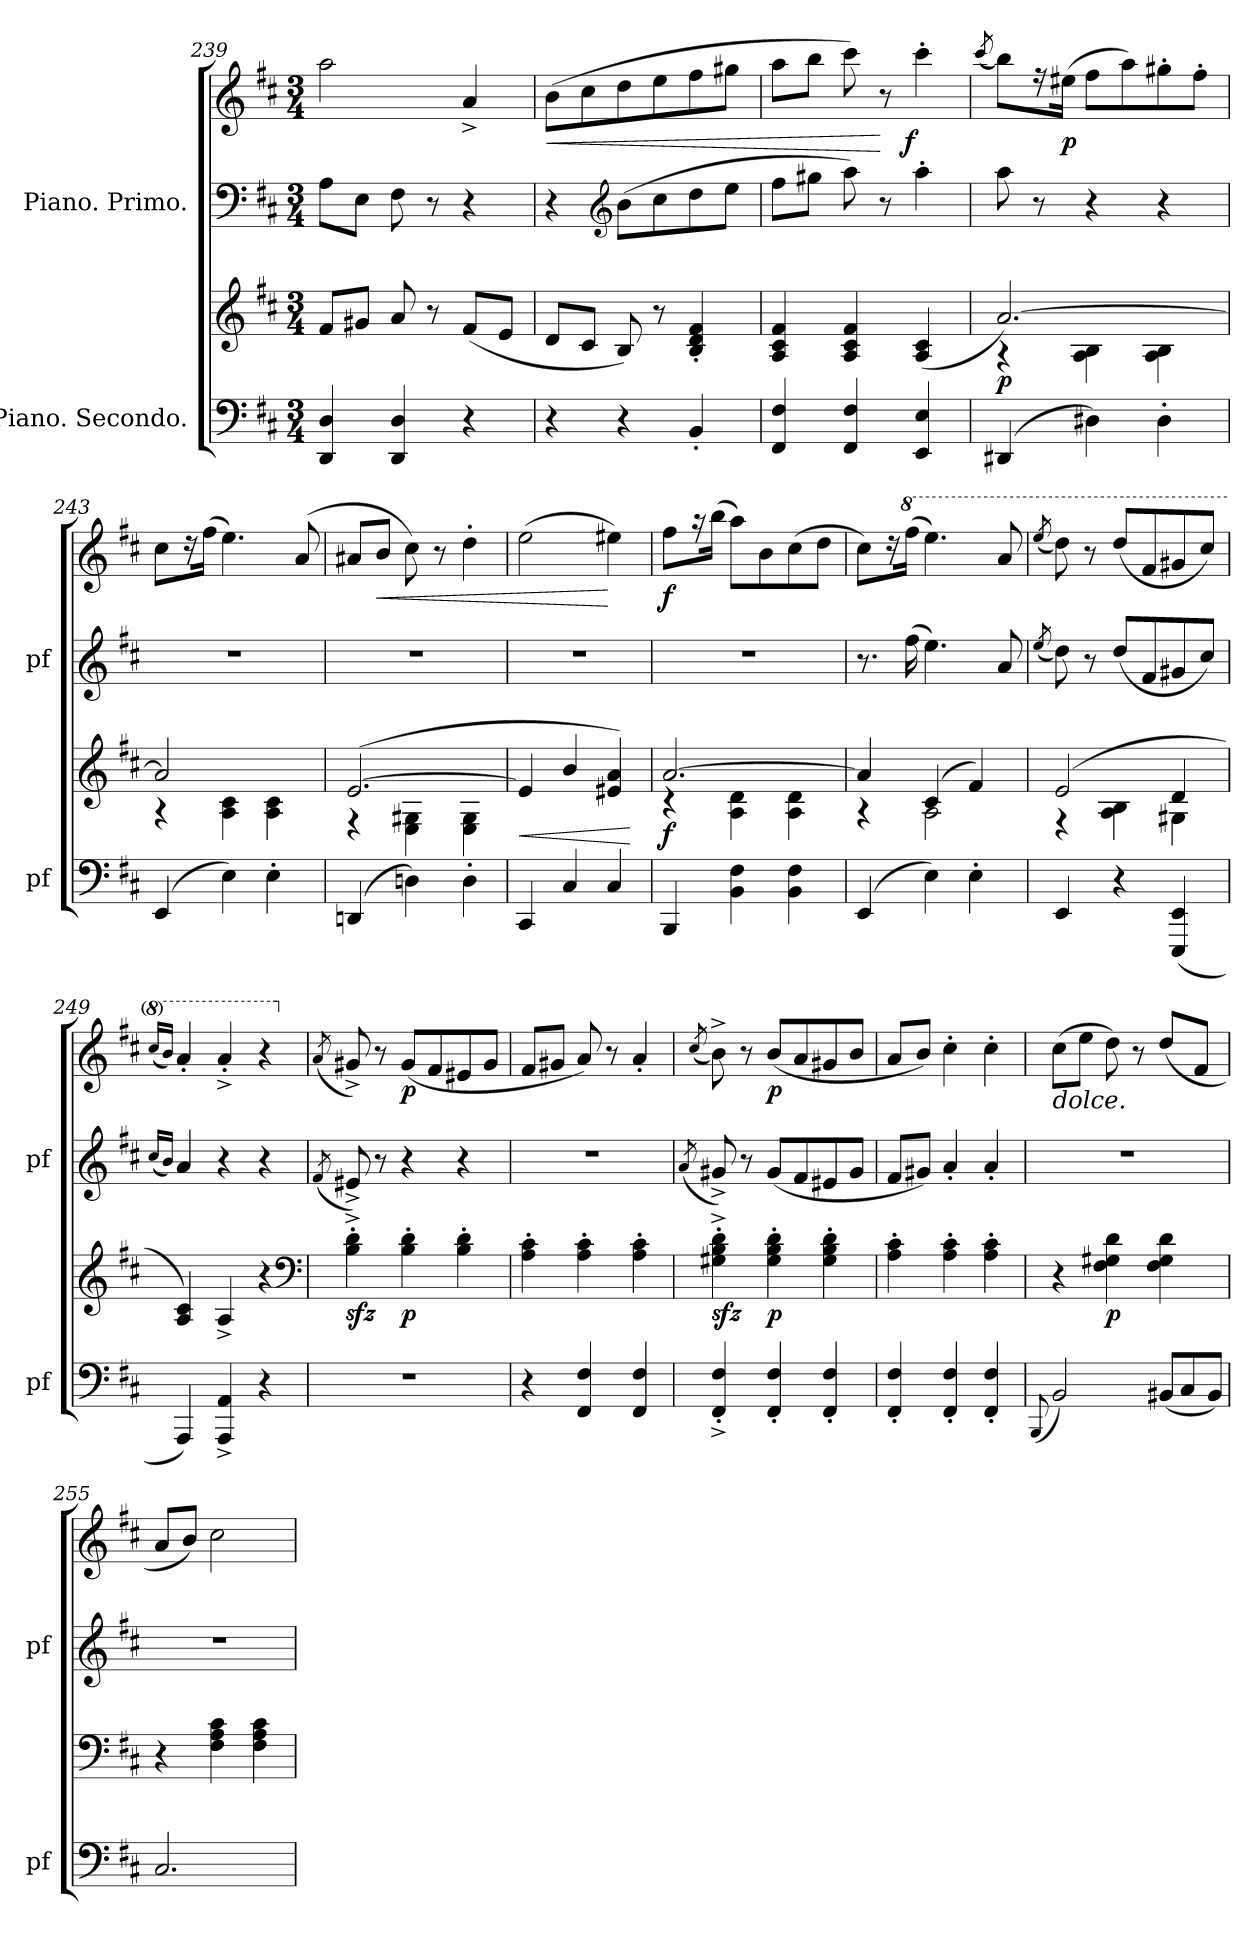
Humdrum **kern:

**kern	**kern	**dynam	**kern	**kern	**dynam
*part4	*part3	*part3	*part2	*part1	*part1
*staff4	*staff3	*staff3	*staff2	*staff1	*staff1
*I"Piano. Secondo.	*	*	*I"Piano. Primo.	*	*
*I'pf	*	*	*I'pf	*	*
*clefF4	*clefG2	*	*clefF4	*clefG2	*
*k[f#c#]	*k[f#c#]	*	*k[f#c#]	*k[f#c#]	*
*M3/4	*M3/4	*	*M3/4	*M3/4	*
=239	=239	=239	=239	=239	=239
4DD/ 4D/	8f#/L	.	8A\L	2aa\	.
.	8g#X/J	.	8E\J	.	.
4DD/ 4D/	8a/	.	8F#\	.	.
.	8r	.	8r	.	.
4r	(8f#/L	.	4r	4a^/	.
.	8e/J	.	.	.	.
=240	=240	=240	=240	=240	=240
4r	8d/L	.	4r	(8b\L	<
.	8c#/J	.	.	8cc#\	.
*	*	*	*clefG2	*	*
4r	8B/)	.	(8b\L	8dd\	.
.	8r	.	8cc#\	8ee\	.
4BB'/	4B'/ 4d'/ 4f#'/	.	8dd\	8ff#\	.
.	.	.	8ee\J	8gg#X\J	.
=241	=241	=241	=241	=241	=241
4FF#/ 4F#/	4A/ 4c#/ 4f#/	.	8ff#\L	8aa\L	.
.	.	.	8gg#X\J	8bb\J	.
4FF#/ 4F#/	4A/ 4c#/ 4f#/	.	8aa\)	8ccc#\)	.
.	.	.	8r	8r	[
!	!	!	!	!	!LO:DY:rj
4EE/ 4E/	(>4A/ 4c#/	.	4aa'\	4ccc#'\	f
=242	=242	=242	=242	=242	=242
.	.	.	.	(<8qccc#/	.
*	*^	*	*	*	*
(4DD#X/	[2.a/)	4r	p	8aa\	8bb\L)	.
.	.	.	.	8r	16r	.
.	.	.	.	.	(16ee#X\Jk	p
4D#X\)	.	4A\ 4B\	.	4r	8ff#\L	.
.	.	.	.	.	8aa\)	.
4D#'\	.	4A\ 4B\	.	4r	8gg#X'\	.
.	.	.	.	.	8ff#'\J	.
=243	=243	=243	=243	=243	=243	=243
(4EE/	2a/]	4r	.	2.r	8cc#\L	.
.	.	.	.	.	16r	.
.	.	.	.	.	(16ff#\Jk	.
4E\)	.	4A\ 4c#\	.	.	4.ee\)	.
4E'\	4ryy	4A\ 4c#\	.	.	.	.
.	.	.	.	.	(8a/	.
=244	=244	=244	=244	=244	=244	=244
(4DDn/	([2.e/	4r	.	2.r	8a#X/L	.
.	.	.	.	.	8b/J	<
4Dn\)	.	4E\ 4G#X\	.	.	8cc#\)	.
.	.	.	.	.	8r	.
4D'\	.	4E\ 4G#\	.	.	4dd'\	.
*	*v	*v	*	*	*	*
=245	=245	=245	=245	=245	=245
4CC#/	4e/]	<	2.r	(2ee\	.
4C#/	4b/	.	.	.	.
4C#/	4e#X/ 4a/)	.	.	4ee#X\)	[
.	.	[	.	.	.
=246	=246	=246	=246	=246	=246
*	*^	*	*	*	*
4BBB/	[2.a/	4r	f	2.r	8ff#\L	f
.	.	.	.	.	16r	.
.	.	.	.	.	(16bb\Jk	.
4BB\ 4F#\	.	4A\ 4d\	.	.	8aa\L)	.
.	.	.	.	.	8b\	.
4BB\ 4F#\	.	4A\ 4d\	.	.	(8cc#\	.
.	.	.	.	.	8dd\J	.
=247	=247	=247	=247	=247	=247	=247
(4EE/	4a/]	4r	.	8.r	8cc#\L)	.
.	.	.	.	.	16r	.
*	*	*	*	*	*8va	*
.	.	.	.	(16ff#\	(16fff#\Jk	.
4E\)	(4c#/	2A\	.	4.ee\)	4.eee\)	.
4E'\	4f#/)	.	.	.	.	.
.	.	.	.	8a/	8aa/	.
=248	=248	=248	=248	=248	=248	=248
.	.	.	.	(<8qee/	(<8qeee/	.
4EE/	(2e/	4r	.	8dd\)	8ddd\)	.
.	.	.	.	8r	8r	.
4r	.	4A\ 4B\	.	(8dd/L	(8ddd/L	.
.	.	.	.	8f#/	8ff#/	.
(4EEE/ 4EE/	4d/	4G#X\	.	8g#X/	8gg#X/	.
.	.	.	.	8cc#/J)	8ccc#/J)	.
*	*v	*v	*	*	*	*
=249	=249	=249	=249	=249	=249
.	.	.	(16qqcc#/LL	(16qqccc#/LL	.
.	.	.	16qqb/JJ)	16qqbb/JJ)	.
4AAA/)	4A/ 4c#/)	.	4a/	4aa'/	.
4AAA^/ 4AA^/	4A^/	.	4r	4aa'^>/	.
4r	4r	.	4r	4r	.
*	*clefF4	*	*	*	*
=250	=250	=250	=250	=250	=250
*	*	*	*	*X8va	*
.	.	.	(<8qf#/	(<8qa/	.
2.r	4B'^\ 4d'^\	sfz	8e#X^>/)	8g#X^>/)	.
.	.	.	8r	8r	.
!	!	!LO:DY:b	!	!	!
.	4B'\ 4d'\	p	4r	(8g#/L	p
.	.	.	.	8f#/	.
.	4B'\ 4d'\	.	4r	8e#X/	.
.	.	.	.	8g#/J	.
=251	=251	=251	=251	=251	=251
4r	4A'\ 4c#'\	.	2.r	8f#/L	.
.	.	.	.	8g#X/J	.
4FF#/ 4F#/	4A'\ 4c#'\	.	.	8a/)	.
.	.	.	.	8r	.
4FF#/ 4F#/	4A'\ 4c#'\	.	.	4a'/	.
=252	=252	=252	=252	=252	=252
.	.	.	(<8qa/	(<8qcc#/	.
4FF#'^/ 4F#'^/	4G#X'^\ 4B'^\ 4d'^\	sfz	8g#X^>/)	8b^\)	.
.	.	.	8r	8r	.
!	!	!LO:DY:b	!	!	!
4FF#'/ 4F#'/	4G#'\ 4B'\ 4d'\	p	(8g#/L	(8b/L	p
.	.	.	8f#/	8a/	.
4FF#'/ 4F#'/	4G#'\ 4B'\ 4d'\	.	8e#X/	8g#X/	.
.	.	.	8g#/J	8b/J	.
=253	=253	=253	=253	=253	=253
4FF#'/ 4F#'/	4A'\ 4c#'\	.	8f#/L	8a/L	.
.	.	.	8g#X/J)	8b/J)	.
4FF#'/ 4F#'/	4A'\ 4c#'\	.	4a'/	4cc#'\	.
4FF#'/ 4F#'/	4A'\ 4c#'\	.	4a'/	4cc#'\	.
=254	=254	=254	=254	=254	=254
(<8qqBBB/	.	.	.	.	.
!	!	!	!	!LO:TX:b:i:t=dolce.	!
2BB/)	4r	.	2.r	(8cc#\L	.
.	.	.	.	8ee\J	.
!	!	!LO:DY:b	!	!	!
.	4F#\ 4G#X\ 4d\	p	.	8dd\)	.
.	.	.	.	8r	.
*Xtuplet	*	*	*	*	*
(12BB#X/L	4F#\ 4G#\ 4d\	.	.	(8dd/L	.
12C#/	.	.	.	.	.
.	.	.	.	8f#/J	.
12BB#/J)	.	.	.	.	.
=255	=255	=255	=255	=255	=255
2.C#/	4r	.	2.r	8a/L	.
.	.	.	.	8b/J)	.
.	4F#\ 4A\ 4c#\	.	.	2cc#\	.
.	4F#\ 4A\ 4c#\	.	.	.	.
=	=	=	=	=	=
*-	*-	*-	*-	*-	*-
